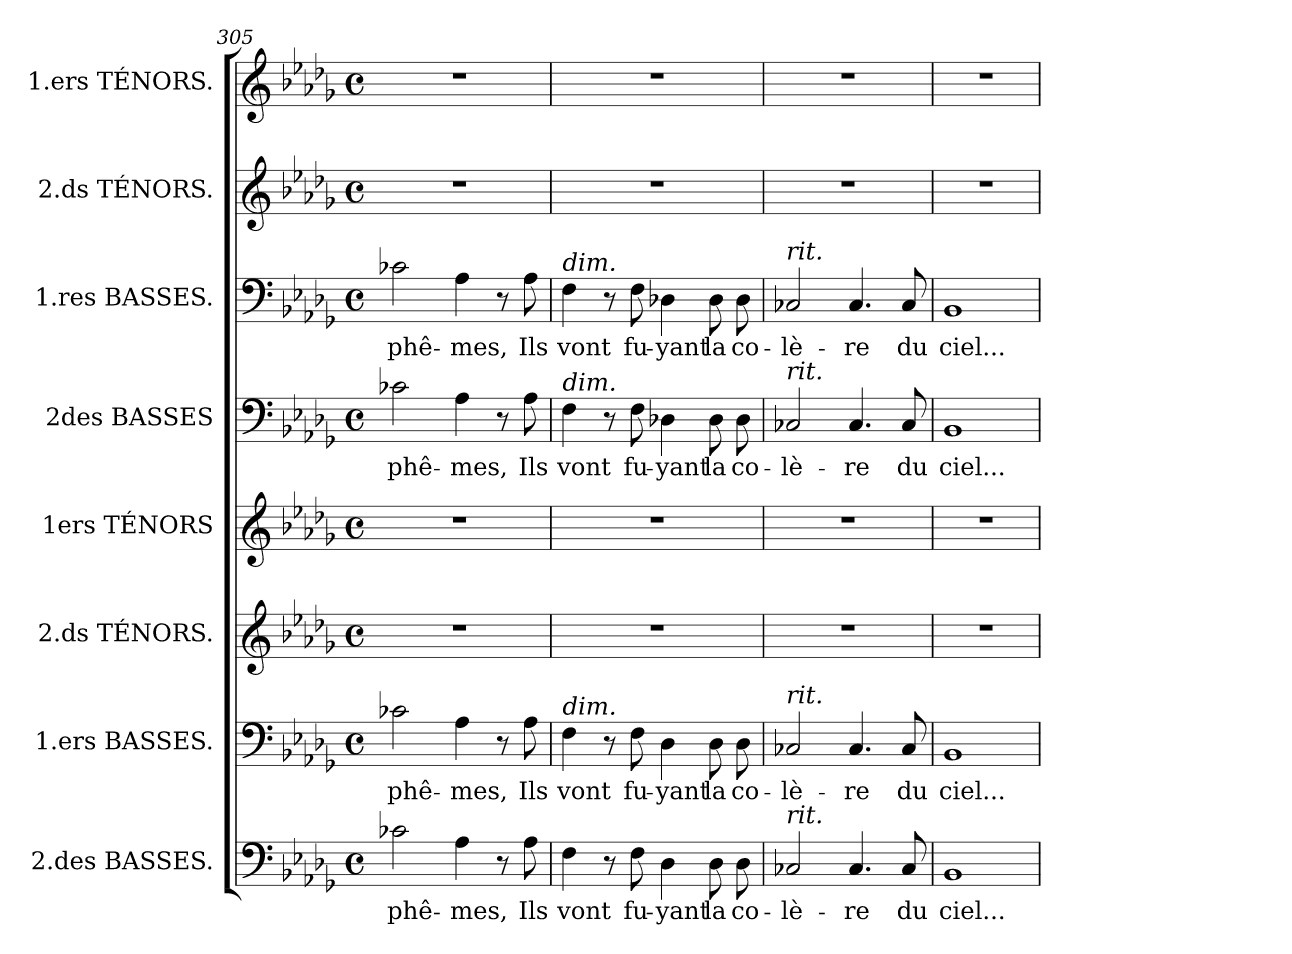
**kern	**text	**kern	**text	**kern	**kern	**kern	**text	**kern	**text	**kern	**kern
*part8	*part8	*part7	*part7	*part6	*part5	*part4	*part4	*part3	*part3	*part2	*part1
*staff8	*staff8	*staff7	*staff7	*staff6	*staff5	*staff4	*staff4	*staff3	*staff3	*staff2	*staff1
*I"2.des BASSES.	*	*I"1.ers BASSES.	*	*I"2.ds TÉNORS.	*I"1ers TÉNORS	*I"2des BASSES	*	*I"1.res BASSES.	*	*I"2.ds TÉNORS.	*I"1.ers TÉNORS.
*clefF4	*	*clefF4	*	*clefG2	*clefG2	*clefF4	*	*clefF4	*	*clefG2	*clefG2
*k[b-e-a-d-g-]	*	*k[b-e-a-d-g-]	*	*k[b-e-a-d-g-]	*k[b-e-a-d-g-]	*k[b-e-a-d-g-]	*	*k[b-e-a-d-g-]	*	*k[b-e-a-d-g-]	*k[b-e-a-d-g-]
*D-:	*	*D-:	*	*D-:	*D-:	*D-:	*	*D-:	*	*D-:	*D-:
*M4/4	*	*M4/4	*	*M4/4	*M4/4	*M4/4	*	*M4/4	*	*M4/4	*M4/4
*met(c)	*	*met(c)	*	*met(c)	*met(c)	*met(c)	*	*met(c)	*	*met(c)	*met(c)
=305	=305	=305	=305	=305	=305	=305	=305	=305	=305	=305	=305
!	!LO:LY:b	!	!	!	!	!	!	!	!	!	!
!	!	!	!LO:LY:b	!	!	!	!	!	!	!	!
!	!	!	!	!	!	!	!LO:LY:b	!	!	!	!
!	!	!	!	!	!	!	!	!	!LO:LY:b	!	!
2c-X\	-phê-	2c-X\	-phê-	1r	1r	2c-X\	-phê-	2c-X\	-phê-	1r	1r
!	!LO:LY:b	!	!	!	!	!	!	!	!	!	!
!	!	!	!LO:LY:b	!	!	!	!	!	!	!	!
!	!	!	!	!	!	!	!LO:LY:b	!	!	!	!
!	!	!	!	!	!	!	!	!	!LO:LY:b	!	!
4A-\	-mes,	4A-\	-mes,	.	.	4A-\	-mes,	4A-\	-mes,	.	.
8r	.	8r	.	.	.	8r	.	8r	.	.	.
!	!LO:LY:b	!	!	!	!	!	!	!	!	!	!
!	!	!	!LO:LY:b	!	!	!	!	!	!	!	!
!	!	!	!	!	!	!	!LO:LY:b	!	!	!	!
!	!	!	!	!	!	!	!	!	!LO:LY:b	!	!
8A-\	Ils	8A-\	Ils	.	.	8A-\	Ils	8A-\	Ils	.	.
=306	=306	=306	=306	=306	=306	=306	=306	=306	=306	=306	=306
!	!LO:LY:b	!	!	!	!	!	!	!	!	!	!
!	!	!	!LO:LY:b	!	!	!	!	!	!	!	!
!	!	!	!	!	!	!	!LO:LY:b	!	!	!	!
!	!	!	!	!	!	!	!	!LO:TX:a:i:t=dim.	!	!	!
!	!	!	!	!	!	!LO:TX:a:i:t=dim.	!	!	!	!	!
!	!	!LO:TX:a:i:t=dim.	!	!	!	!	!	!	!	!	!
!	!	!	!	!	!	!	!	!	!LO:LY:b	!	!
4F\	vont	4F\	vont	1r	1r	4F\	vont	4F\	vont	1r	1r
8r	.	8r	.	.	.	8r	.	8r	.	.	.
!	!LO:LY:b	!	!	!	!	!	!	!	!	!	!
!	!	!	!LO:LY:b	!	!	!	!	!	!	!	!
!	!	!	!	!	!	!	!LO:LY:b	!	!	!	!
!	!	!	!	!	!	!	!	!	!LO:LY:b	!	!
8F\	fu-	8F\	fu-	.	.	8F\	fu-	8F\	fu-	.	.
!	!LO:LY:b	!	!	!	!	!	!	!	!	!	!
!	!	!	!LO:LY:b	!	!	!	!	!	!	!	!
!	!	!	!	!	!	!	!LO:LY:b	!	!	!	!
!	!	!	!	!	!	!	!	!	!LO:LY:b	!	!
4D-\	-yant	4D-\	-yant	.	.	4D-X\	-yant	4D-X\	-yant	.	.
!	!LO:LY:b	!	!	!	!	!	!	!	!	!	!
!	!	!	!LO:LY:b	!	!	!	!	!	!	!	!
!	!	!	!	!	!	!	!LO:LY:b	!	!	!	!
!	!	!	!	!	!	!	!	!	!LO:LY:b	!	!
8D-\	la	8D-\	la	.	.	8D-\	la	8D-\	la	.	.
!	!LO:LY:b	!	!	!	!	!	!	!	!	!	!
!	!	!	!LO:LY:b	!	!	!	!	!	!	!	!
!	!	!	!	!	!	!	!LO:LY:b	!	!	!	!
!	!	!	!	!	!	!	!	!	!LO:LY:b	!	!
8D-\	co-	8D-\	co-	.	.	8D-\	co-	8D-\	co-	.	.
=307	=307	=307	=307	=307	=307	=307	=307	=307	=307	=307	=307
!	!LO:LY:b	!	!	!	!	!	!	!	!	!	!
!	!	!	!LO:LY:b	!	!	!	!	!	!	!	!
!	!	!	!	!	!	!	!LO:LY:b	!	!	!	!
!	!	!	!	!	!	!	!	!LO:TX:a:i:t=rit.	!	!	!
!	!	!	!	!	!	!LO:TX:a:i:t=rit.	!	!	!	!	!
!	!	!LO:TX:a:i:t=rit.	!	!	!	!	!	!	!	!	!
!LO:TX:a:i:t=rit.	!	!	!	!	!	!	!	!	!	!	!
!	!	!	!	!	!	!	!	!	!LO:LY:b	!	!
2C-X/	-lè-	2C-X/	-lè-	1r	1r	2C-X/	-lè-	2C-X/	-lè-	1r	1r
!	!LO:LY:b	!	!	!	!	!	!	!	!	!	!
!	!	!	!LO:LY:b	!	!	!	!	!	!	!	!
!	!	!	!	!	!	!	!LO:LY:b	!	!	!	!
!	!	!	!	!	!	!	!	!	!LO:LY:b	!	!
4.C-/	-re	4.C-/	-re	.	.	4.C-/	-re	4.C-/	-re	.	.
!	!LO:LY:b	!	!	!	!	!	!	!	!	!	!
!	!	!	!LO:LY:b	!	!	!	!	!	!	!	!
!	!	!	!	!	!	!	!LO:LY:b	!	!	!	!
!	!	!	!	!	!	!	!	!	!LO:LY:b	!	!
8C-/	du	8C-/	du	.	.	8C-/	du	8C-/	du	.	.
!!LO:PB:g=z
=308	=308	=308	=308	=308	=308	=308	=308	=308	=308	=308	=308
!	!LO:LY:b	!	!	!	!	!	!	!	!	!	!
!	!	!	!LO:LY:b	!	!	!	!	!	!	!	!
!	!	!	!	!	!	!	!LO:LY:b	!	!	!	!
!	!	!	!	!	!	!	!	!	!LO:LY:b	!	!
1BB-	ciel...	1BB-	ciel...	1r	1r	1BB-	ciel...	1BB-	ciel...	1r	1r
=	=	=	=	=	=	=	=	=	=	=	=
*-	*-	*-	*-	*-	*-	*-	*-	*-	*-	*-	*-
